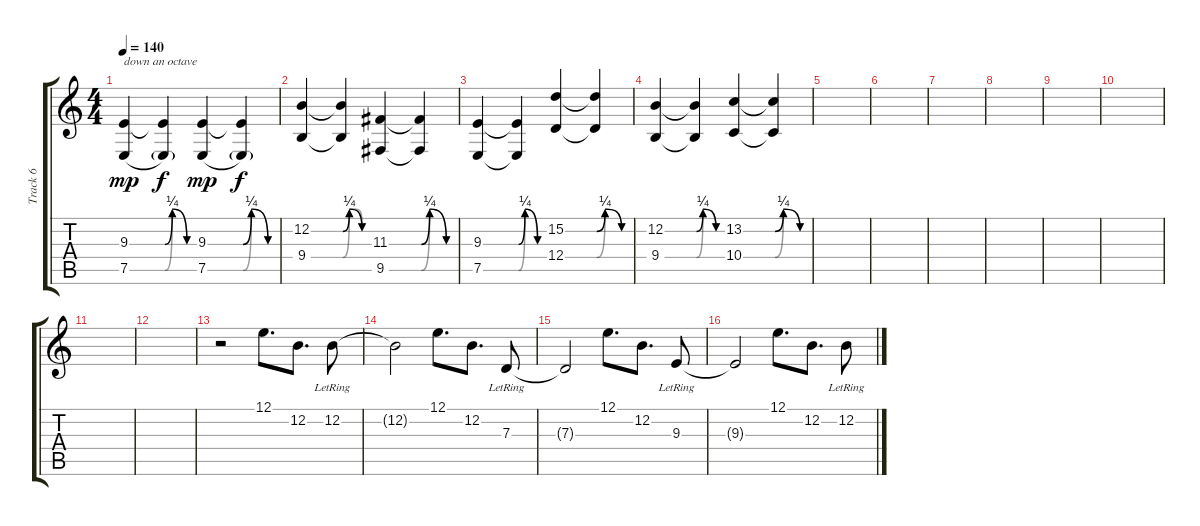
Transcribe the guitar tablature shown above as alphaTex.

\track ("Track 6" "Track 6") {instrument pad3polysynth}
\staff {score tabs}
\tuning (E4 B3 G3 D3 A2 E2) {hide}
\ts (4 4)
\tempo 140
\clef g2
\ks c
(9.3 7.5{be (hold 0 0 60 0)}).4{txt "down an octave" dy mp} (9.3{be (custom 0 0 15 1 45 0 60 0) t} 7.5{be (custom 0 0 15 1 45 0 60 0) t}).4{dy f} (9.3 7.5{be (hold 0 0 60 0)}).4{dy mp} (9.3{be (custom 0 0 15 1 45 0 60 0) t} 7.5{be (custom 0 0 15 1 45 0 60 0) t}).4{dy f} |
(12.2 9.4).4 (12.2{be (custom 0 0 15 1 44 0 46 0 60 0) t} 9.4{be (custom 0 0 15 1 30 1 45 0 60 0) t}).4 (11.3 9.5).4 (11.3{be (custom 0 0 15 1 45 0 60 0) t} 9.5{be (custom 0 0 15 1 45 0 60 0) t}).4 |
(9.3 7.5).4 (9.3{be (custom 0 0 15 1 45 0 60 0) t} 7.5{be (custom 0 0 15 1 44 0 60 0) t}).4 (15.2 12.4).4 (15.2{be (custom 0 0 15 1 45 0 60 0) t} 12.4{be (custom 0 0 15 1 45 0 60 0) t}).4 |
(12.2 9.4).4 (12.2{be (custom 0 0 15 1 46 0 60 0) t} 9.4{be (custom 0 0 15 1 45 0 60 0) t}).4 (13.2 10.4).4 (13.2{be (custom 0 0 15 1 45 0 60 0) t} 10.4{be (custom 0 0 15 1 45 0 60 0) t}).4 |
|
|
|
|
|
|
|
|
r.2 12.1.8{d} 12.2.8{d} 12.2{lr}.8 |
12.2{t}.2 12.1.8{d} 12.2.8{d} 7.3{lr}.8 |
7.3{t}.2 12.1.8{d} 12.2.8{d} 9.3{lr}.8 |
9.3{t}.2 12.1.8{d} 12.2.8{d} 12.2{lr}.8
